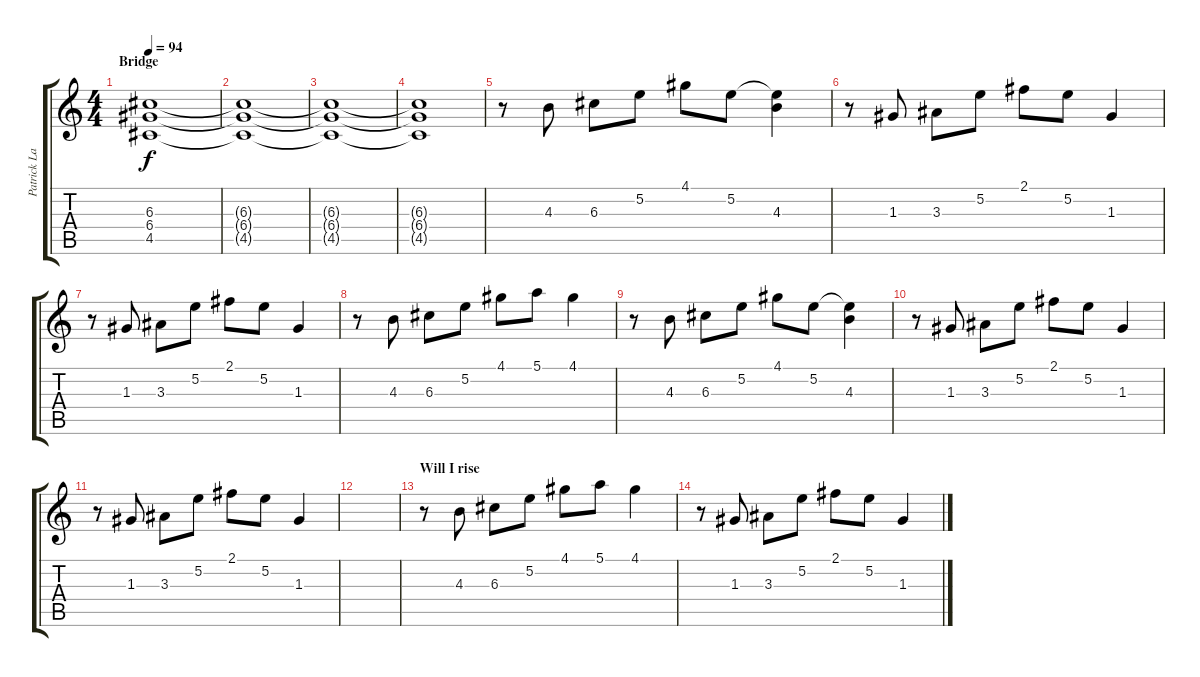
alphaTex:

\track ("Patrick Lachman" "Patrick La") {instrument distortionguitar}
\staff {score tabs}
\tuning (E4 B3 G3 D3 A2 D2) {hide}
\ts (4 4)
\section ("" "Bridge")
\tempo 94
\clef g2
\ks c
(6.3 6.4 4.5).1{dy f volume 0} |
(6.3{t} 6.4{t} 4.5{t}).1 |
(6.3{t} 6.4{t} 4.5{t}).1 |
(6.3{t} 6.4{t} 4.5{t}).1 |
r.8{volume 11 instrument electricguitarjazz} 4.3.8 6.3.8 5.2.8 4.1.8 5.2.8 (5.2{t} 4.3).4 |
r.8{volume 11 instrument electricguitarjazz} 1.3.8 3.3.8 5.2.8 2.1.8 5.2.8 1.3.4 |
r.8{volume 11 instrument electricguitarjazz} 1.3.8 3.3.8 5.2.8 2.1.8 5.2.8 1.3.4 |
r.8{volume 11 instrument electricguitarjazz} 4.3.8 6.3.8 5.2.8 4.1.8 5.1.8 4.1.4 |
r.8{volume 11 instrument electricguitarjazz} 4.3.8 6.3.8 5.2.8 4.1.8 5.2.8 (5.2{t} 4.3).4 |
r.8{volume 11 instrument electricguitarjazz} 1.3.8 3.3.8 5.2.8 2.1.8 5.2.8 1.3.4 |
r.8{volume 11 instrument electricguitarjazz} 1.3.8 3.3.8 5.2.8 2.1.8 5.2.8 1.3.4 |
|
\section ("" "Will I rise")
r.8{volume 11 instrument electricguitarjazz} 4.3.8 6.3.8 5.2.8 4.1.8 5.1.8 4.1.4 |
r.8{volume 11 instrument electricguitarjazz} 1.3.8 3.3.8 5.2.8 2.1.8 5.2.8 1.3.4
